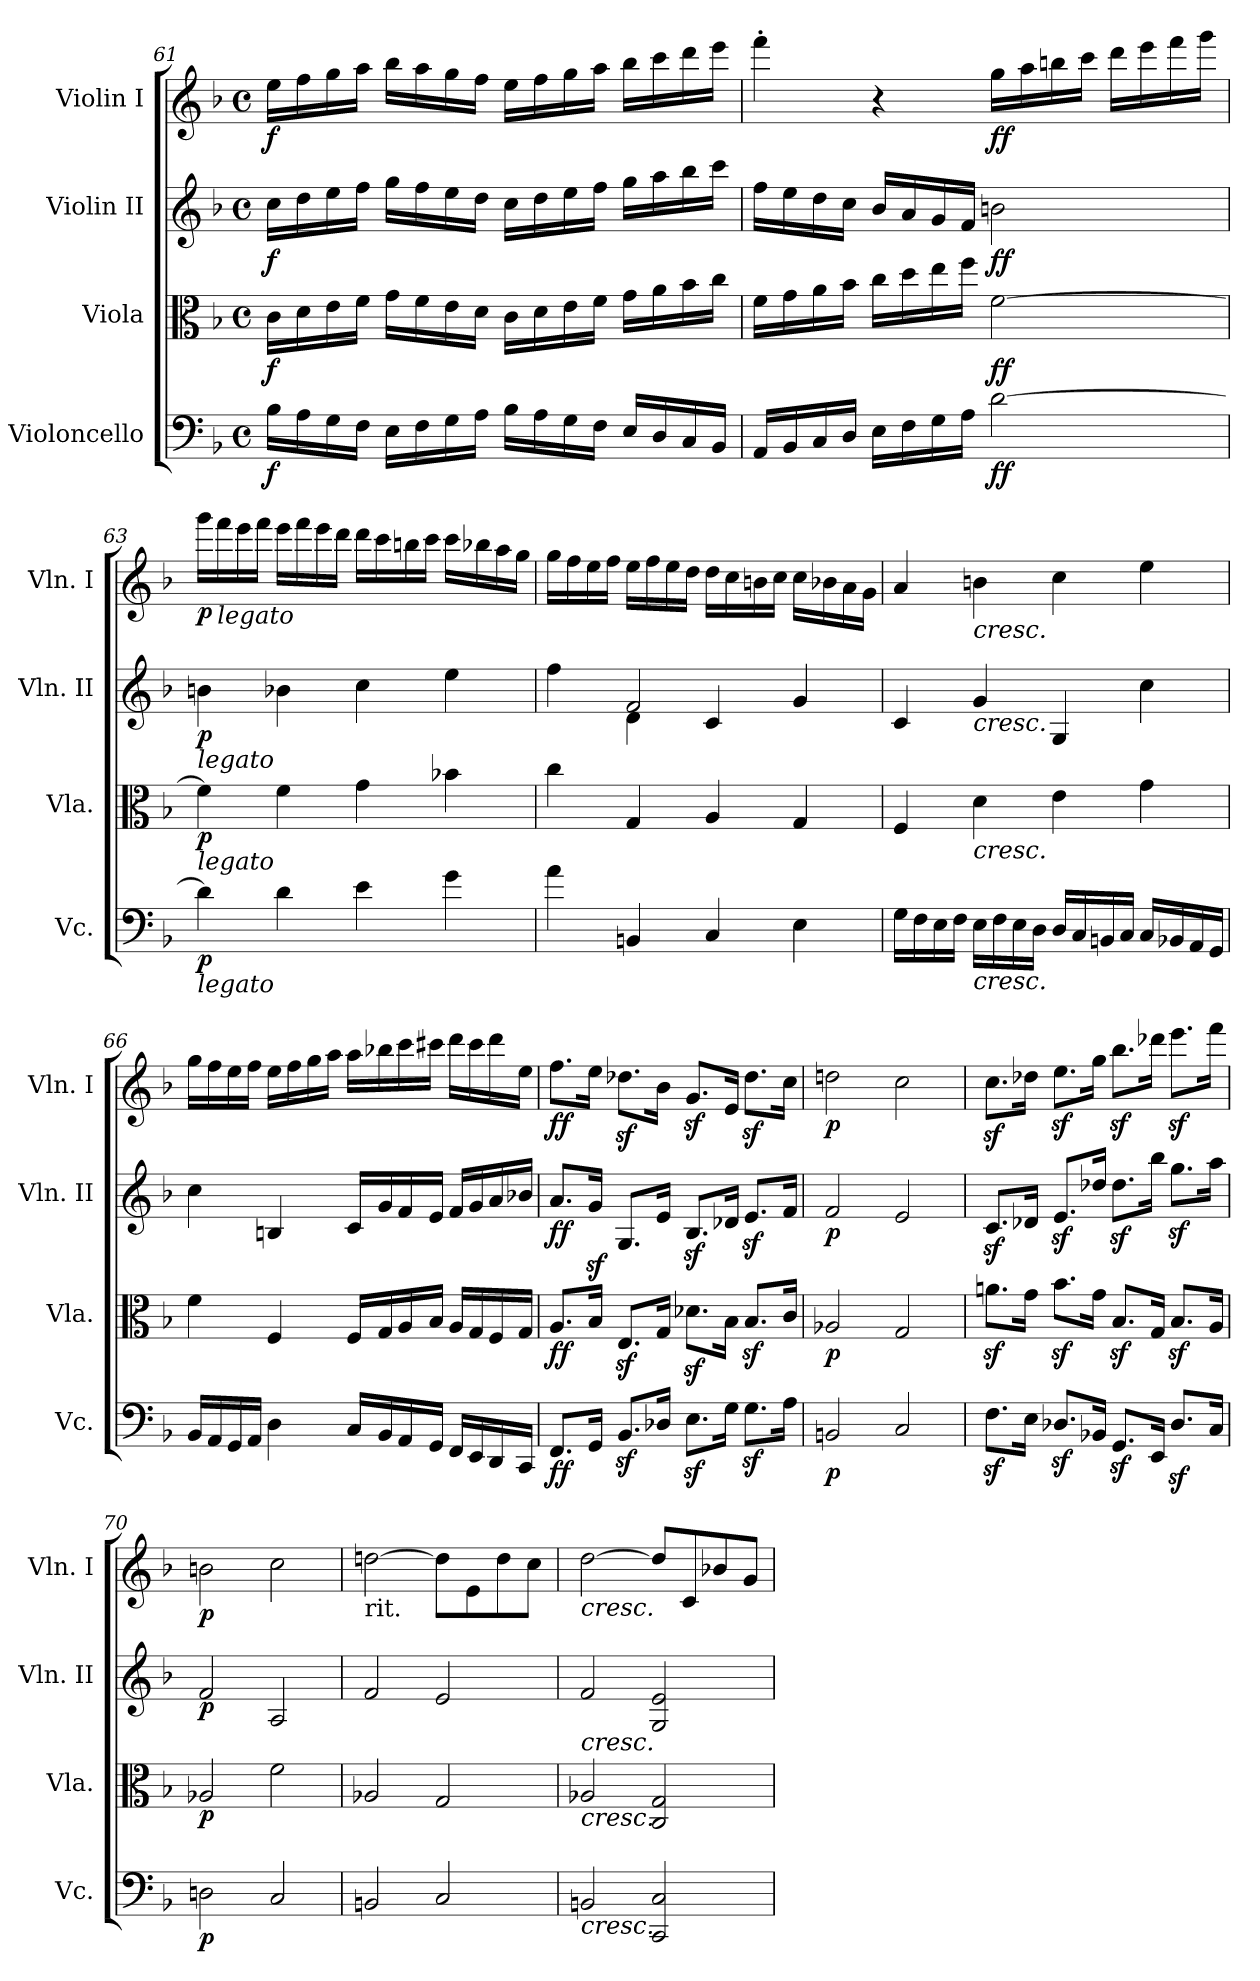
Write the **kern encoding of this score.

**kern	**dynam	**kern	**dynam	**kern	**dynam	**kern	**dynam
*part4	*part4	*part3	*part3	*part2	*part2	*part1	*part1
*staff4	*staff4	*staff3	*staff3	*staff2	*staff2	*staff1	*staff1
*I"Violoncello	*	*I"Viola	*	*I"Violin II	*	*I"Violin I	*
*I'Vc.	*	*I'Vla.	*	*I'Vln. II	*	*I'Vln. I	*
*clefF4	*	*clefC3	*	*clefG2	*	*clefG2	*
*k[b-]	*	*k[b-]	*	*k[b-]	*	*k[b-]	*
*M4/4	*	*M4/4	*	*M4/4	*	*M4/4	*
*met(c)	*	*met(c)	*	*met(c)	*	*met(c)	*
=61	=61	=61	=61	=61	=61	=61	=61
!	!LO:DY:b	!	!LO:DY:b	!	!LO:DY:b	!	!LO:DY:b
16B-\LL	f	16c\LL	f	16cc\LL	f	16ee\LL	f
16A\	.	16d\	.	16dd\	.	16ff\	.
16G\	.	16e\	.	16ee\	.	16gg\	.
16F\JJ	.	16f\JJ	.	16ff\JJ	.	16aa\JJ	.
16E\LL	.	16g\LL	.	16gg\LL	.	16bb-\LL	.
16F\	.	16f\	.	16ff\	.	16aa\	.
16G\	.	16e\	.	16ee\	.	16gg\	.
16A\JJ	.	16d\JJ	.	16dd\JJ	.	16ff\JJ	.
16B-\LL	.	16c\LL	.	16cc\LL	.	16ee\LL	.
16A\	.	16d\	.	16dd\	.	16ff\	.
16G\	.	16e\	.	16ee\	.	16gg\	.
16F\JJ	.	16f\JJ	.	16ff\JJ	.	16aa\JJ	.
16E/LL	.	16g\LL	.	16gg\LL	.	16bb-\LL	.
16D/	.	16a\	.	16aa\	.	16ccc\	.
16C/	.	16b-\	.	16bb-\	.	16ddd\	.
16BB-/JJ	.	16cc\JJ	.	16ccc\JJ	.	16eee\JJ	.
=62	=62	=62	=62	=62	=62	=62	=62
16AA/LL	.	16f\LL	.	16ff\LL	.	4fff'\	.
16BB-/	.	16g\	.	16ee\	.	.	.
16C/	.	16a\	.	16dd\	.	.	.
16D/JJ	.	16b-\JJ	.	16cc\JJ	.	.	.
16E\LL	.	16cc\LL	.	16b-/LL	.	4r	.
16F\	.	16dd\	.	16a/	.	.	.
16G\	.	16ee\	.	16g/	.	.	.
16A\JJ	.	16ff\JJ	.	16f/JJ	.	.	.
!	!LO:DY:b	!	!LO:DY:b	!	!LO:DY:b	!	!LO:DY:b
[2d\	ff	[2f\	ff	2bn\	ff	16gg\LL	ff
.	.	.	.	.	.	16aa\	.
.	.	.	.	.	.	16bbn\	.
.	.	.	.	.	.	16ccc\JJ	.
.	.	.	.	.	.	16ddd\LL	.
.	.	.	.	.	.	16eee\	.
.	.	.	.	.	.	16fff\	.
.	.	.	.	.	.	16ggg\JJ	.
=63	=63	=63	=63	=63	=63	=63	=63
!	!	!	!	!LO:TX:b:i:t=legato	!	!	!
!	!	!LO:TX:b:i:t=legato	!	!	!	!	!
!LO:TX:b:i:t=legato	!	!	!	!	!	!	!
!	!LO:DY:b	!	!LO:DY:b	!	!LO:DY:b	!	!LO:DY:b
4d\]	p	4f\]	p	4bn\	p	16ggg\LL	p
!	!	!	!	!	!	!LO:TX:b:i:t=legato	!
.	.	.	.	.	.	16fff\	.
.	.	.	.	.	.	16eee\	.
.	.	.	.	.	.	16fff\JJ	.
4d\	.	4f\	.	4b-X\	.	16eee\LL	.
.	.	.	.	.	.	16fff\	.
.	.	.	.	.	.	16eee\	.
.	.	.	.	.	.	16ddd\JJ	.
4e\	.	4g\	.	4cc\	.	16ddd\LL	.
.	.	.	.	.	.	16ccc\	.
.	.	.	.	.	.	16bbn\	.
.	.	.	.	.	.	16ccc\JJ	.
4g\	.	4b-X\	.	4ee\	.	16ccc\LL	.
.	.	.	.	.	.	16bb-X\	.
.	.	.	.	.	.	16aa\	.
.	.	.	.	.	.	16gg\JJ	.
=64	=64	=64	=64	=64	=64	=64	=64
*	*	*	*	*^	*	*	*
4a\	.	4cc\	.	4ff\	4ryy	.	16gg\LL	.
.	.	.	.	.	.	.	16ff\	.
.	.	.	.	.	.	.	16ee\	.
.	.	.	.	.	.	.	16ff\JJ	.
4BBn/	.	4G/	.	2f/	4d\	.	16ee\LL	.
.	.	.	.	.	.	.	16ff\	.
.	.	.	.	.	.	.	16ee\	.
.	.	.	.	.	.	.	16dd\JJ	.
4C/	.	4A/	.	.	4c/	.	16dd\LL	.
.	.	.	.	.	.	.	16cc\	.
.	.	.	.	.	.	.	16bn\	.
.	.	.	.	.	.	.	16cc\JJ	.
4E\	.	4G/	.	4g/	4ryy	.	16cc\LL	.
.	.	.	.	.	.	.	16b-X\	.
.	.	.	.	.	.	.	16a\	.
.	.	.	.	.	.	.	16g\JJ	.
*	*	*	*	*v	*v	*	*	*
=65	=65	=65	=65	=65	=65	=65	=65
16G\LL	.	4F/	.	4c/	.	4a/	.
16F\	.	.	.	.	.	.	.
16E\	.	.	.	.	.	.	.
16F\JJ	.	.	.	.	.	.	.
!	!	!	!	!	!	!LO:TX:b:i:t=cresc.	!
!	!	!	!	!LO:TX:b:i:t=cresc.	!	!	!
!	!	!LO:TX:b:i:t=cresc.	!	!	!	!	!
!LO:TX:b:i:t=cresc.	!	!	!	!	!	!	!
16E\LL	.	4d\	.	4g/	.	4bn\	.
16F\	.	.	.	.	.	.	.
16E\	.	.	.	.	.	.	.
16D\JJ	.	.	.	.	.	.	.
16D/LL	.	4e\	.	4G/	.	4cc\	.
16C/	.	.	.	.	.	.	.
16BBn/	.	.	.	.	.	.	.
16C/JJ	.	.	.	.	.	.	.
16C/LL	.	4g\	.	4cc\	.	4ee\	.
16BB-X/	.	.	.	.	.	.	.
16AA/	.	.	.	.	.	.	.
16GG/JJ	.	.	.	.	.	.	.
=66	=66	=66	=66	=66	=66	=66	=66
16BB-/LL	.	4f\	.	4cc\	.	16gg\LL	.
16AA/	.	.	.	.	.	16ff\	.
16GG/	.	.	.	.	.	16ee\	.
16AA/JJ	.	.	.	.	.	16ff\JJ	.
4D\	.	4F/	.	4Bn/	.	16ee\LL	.
.	.	.	.	.	.	16ff\	.
.	.	.	.	.	.	16gg\	.
.	.	.	.	.	.	16aa\JJ	.
16C/LL	.	16F/LL	.	16c/LL	.	16aa\LL	.
16BB-/	.	16G/	.	16g/	.	16bb-X\	.
16AA/	.	16A/	.	16f/	.	16ccc\	.
16GG/JJ	.	16B-/JJ	.	16e/JJ	.	16ccc#X\JJ	.
16FF/LL	.	16A/LL	.	16f/LL	.	16ddd\LL	.
16EE/	.	16G/	.	16g/	.	16ccc#\	.
16DD/	.	16F/	.	16a/	.	16ddd\	.
16CC/JJ	.	16G/JJ	.	16b-X/JJ	.	16ee\JJ	.
=67	=67	=67	=67	=67	=67	=67	=67
!	!LO:DY:b	!	!LO:DY:b	!	!LO:DY:b	!	!LO:DY:b
8.FF/L	ff	8.A/L	ff	8.a/L	ff	8.ff\L	ff
16GG/Jk	.	16B-/Jk	.	16gz</Jk	.	16ee\Jk	.
8.BB-z</L	.	8.Ez</L	.	8.G/L	.	8.dd-Xz<\L	.
16D-X/Jk	.	16G/Jk	.	16e/Jk	.	16b-\Jk	.
8.Ez<\L	.	8.d-Xz<\L	.	8.B-z</L	.	8.gz</L	.
16G\Jk	.	16B-\Jk	.	16d-X/Jk	.	16e/Jk	.
8.Gz<\L	.	8.B-z</L	.	8.ez</L	.	8.dd-z<\L	.
16A\Jk	.	16c/Jk	.	16f/Jk	.	16cc\Jk	.
=68	=68	=68	=68	=68	=68	=68	=68
!	!LO:DY:b	!	!LO:DY:b	!	!LO:DY:b	!	!LO:DY:b
2BBn/	p	2A-X/	p	2f/	p	2ddn\	p
2C/	.	2G/	.	2e/	.	2cc\	.
=69	=69	=69	=69	=69	=69	=69	=69
8.Fz<\L	.	8.anz<\L	.	8.cz</L	.	8.ccz<\L	.
16E\Jk	.	16g\Jk	.	16d-X/Jk	.	16dd-X\Jk	.
8.D-Xz</L	.	8.b-z<\L	.	8.ez</L	.	8.eez<\L	.
16BB-X/Jk	.	16g\Jk	.	16dd-X/Jk	.	16gg\Jk	.
8.GGz</L	.	8.B-z</L	.	8.dd-z<\L	.	8.bb-z<\L	.
16EE/Jk	.	16G/Jk	.	16bb-\Jk	.	16ddd-X\Jk	.
8.D-z</L	.	8.B-z</L	.	8.ggz<\L	.	8.eeez<\L	.
16C/Jk	.	16A/Jk	.	16aa\Jk	.	16fff\Jk	.
=70	=70	=70	=70	=70	=70	=70	=70
!	!LO:DY:b	!	!LO:DY:b	!	!LO:DY:b	!	!LO:DY:b
2Dn\	p	2A-X/	p	2f/	p	2bn\	p
2C/	.	2f\	.	2A/	.	2cc\	.
=71	=71	=71	=71	=71	=71	=71	=71
!	!	!	!	!	!	!LO:TX:b:t=rit.	!
2BBn/	.	2A-X/	.	2f/	.	[2ddn\	.
2C/	.	2G/	.	2e/	.	8dd\L]	.
.	.	.	.	.	.	8e\	.
.	.	.	.	.	.	8dd\	.
.	.	.	.	.	.	8cc\J	.
=72	=72	=72	=72	=72	=72	=72	=72
!	!	!	!	!	!	!LO:TX:b:i:t=cresc.	!
!	!	!LO:TX:b:i:t=cresc.	!	!	!	!	!
!	!	!LO:TX:a:i:t=cresc.	!	!	!	!	!
!LO:TX:b:i:t=cresc.	!	!	!	!	!	!	!
2BBn/	.	2A-X/	.	2f/	.	[2dd\	.
2CC/ 2C/	.	2C/ 2G/	.	2G/ 2e/	.	8dd/L]	.
.	.	.	.	.	.	8c/	.
.	.	.	.	.	.	8b-X/	.
.	.	.	.	.	.	8g/J	.
=	=	=	=	=	=	=	=
*-	*-	*-	*-	*-	*-	*-	*-
